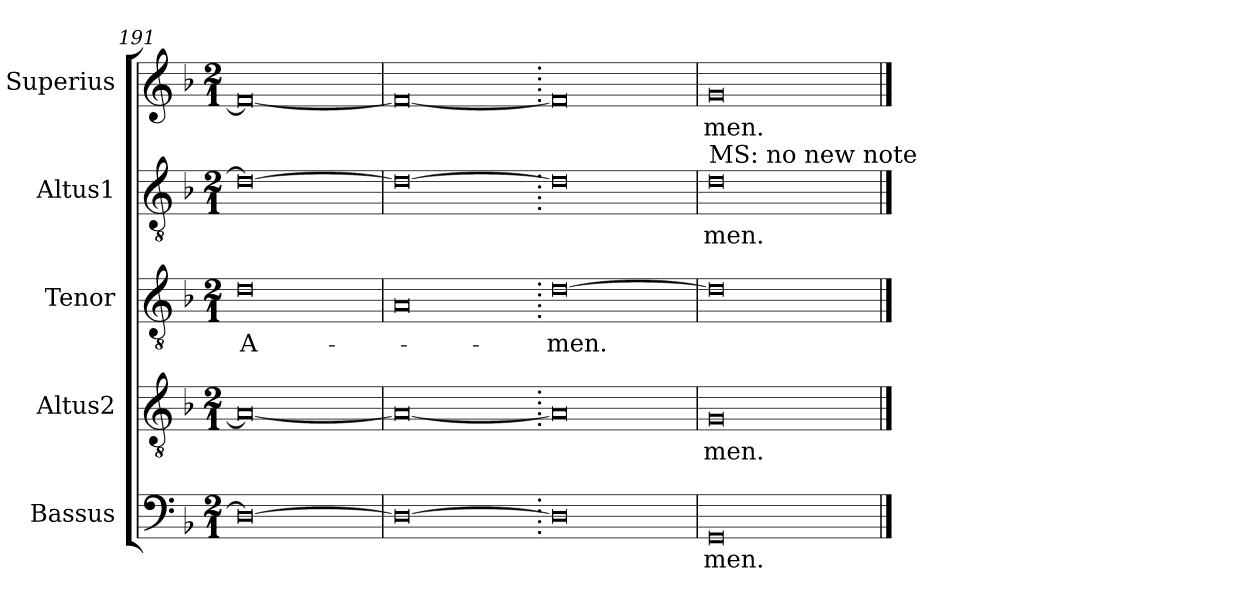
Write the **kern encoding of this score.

**kern	**text	**kern	**text	**kern	**text	**kern	**text	**kern	**text
*part5	*part5	*part4	*part4	*part3	*part3	*part2	*part2	*part1	*part1
*staff5	*staff5	*staff4	*staff4	*staff3	*staff3	*staff2	*staff2	*staff1	*staff1
*I"Bassus	*	*I"Altus2	*	*I"Tenor	*	*I"Altus1	*	*I"Superius	*
*I'B	*	*I'A2	*	*I'T	*	*I'A1	*	*I'S	*
*clefF4	*	*clefGv2	*	*clefGv2	*	*clefGv2	*	*clefG2	*
*k[b-]	*	*k[b-]	*	*k[b-]	*	*k[b-]	*	*k[b-]	*
*M2/1	*	*M2/1	*	*M2/1	*	*M2/1	*	*M2/1	*
=191	=191	=191	=191	=191	=191	=191	=191	=191	=191
0D_	.	0A_	.	0d	A-	0d_	.	0f#_	.
=192	=192	=192	=192	=192	=192	=192	=192	=192	=192
0D_	.	0A_	.	0A	.	0d_	.	0f#_	.
=193.	=193.	=193.	=193.	=193.	=193.	=193.	=193.	=193.	=193.
0D]	.	0A]	.	[0d	-men.	0d]	.	0f#]	.
=194	=194	=194	=194	=194	=194	=194	=194	=194	=194
!	!	!	!	!	!	!LO:TX:a:t=MS&colon; no new note	!	!	!
0GG	-men.	0G	-men.	0d]	.	0d	-men.	0g	-men.
==	==	==	==	==	==	==	==	==	==
*-	*-	*-	*-	*-	*-	*-	*-	*-	*-
